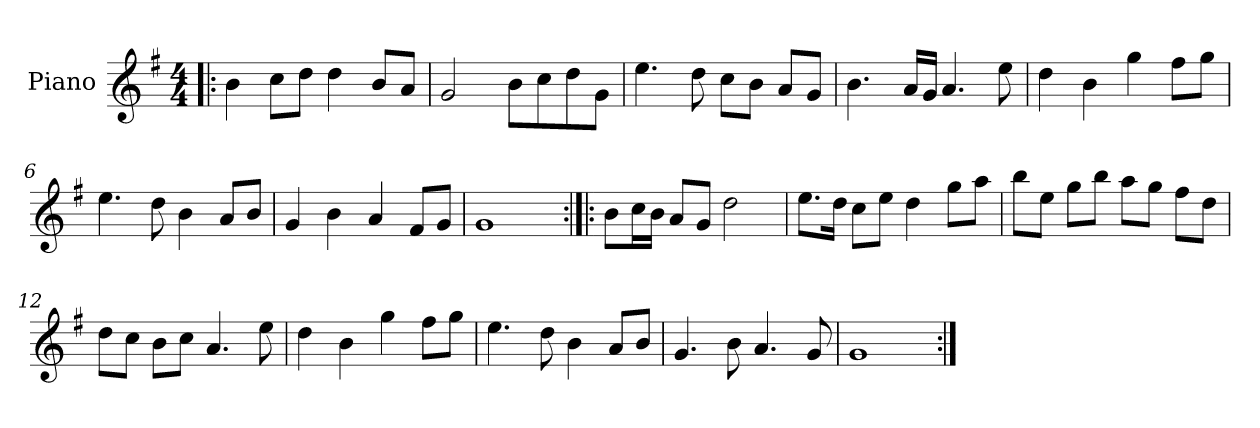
**kern
*part1
*staff1
*I"Piano
*I'Pno
*clefG2
*k[f#]
*G:
*M4/4
*MM60
=1!|:
4b\
8cc\L
8dd\J
4dd\
8b/L
8a/J
=2
2g/
8b\L
8cc\
8dd\
8g\J
=3
4.ee\
8dd\
8cc\L
8b\J
8a/L
8g/J
=4
4.b\
16a/LL
16g/JJ
4.a/
8ee\
!!LO:LB:g=z
=5
4dd\
4b\
4gg\
8ff#\L
8gg\J
=6
4.ee\
8dd\
4b\
8a/L
8b/J
=7
4g/
4b\
4a/
8f#/L
8g/J
=8
1g
!!LO:LB:g=z
=9:|!|:
8b\L
16cc\L
16b\JJ
8a/L
8g/J
2dd\
=10
8.ee\L
16dd\Jk
8cc\L
8ee\J
4dd\
8gg\L
8aa\J
=11
8bb\L
8ee\J
8gg\L
8bb\J
8aa\L
8gg\J
8ff#\L
8dd\J
=12
8dd\L
8cc\J
8b\L
8cc\J
4.a/
8ee\
!!LO:LB:g=z
=13
4dd\
4b\
4gg\
8ff#\L
8gg\J
=14
4.ee\
8dd\
4b\
8a/L
8b/J
=15
4.g/
8b\
4.a/
8g/
=16
1g
=:|!
*-
